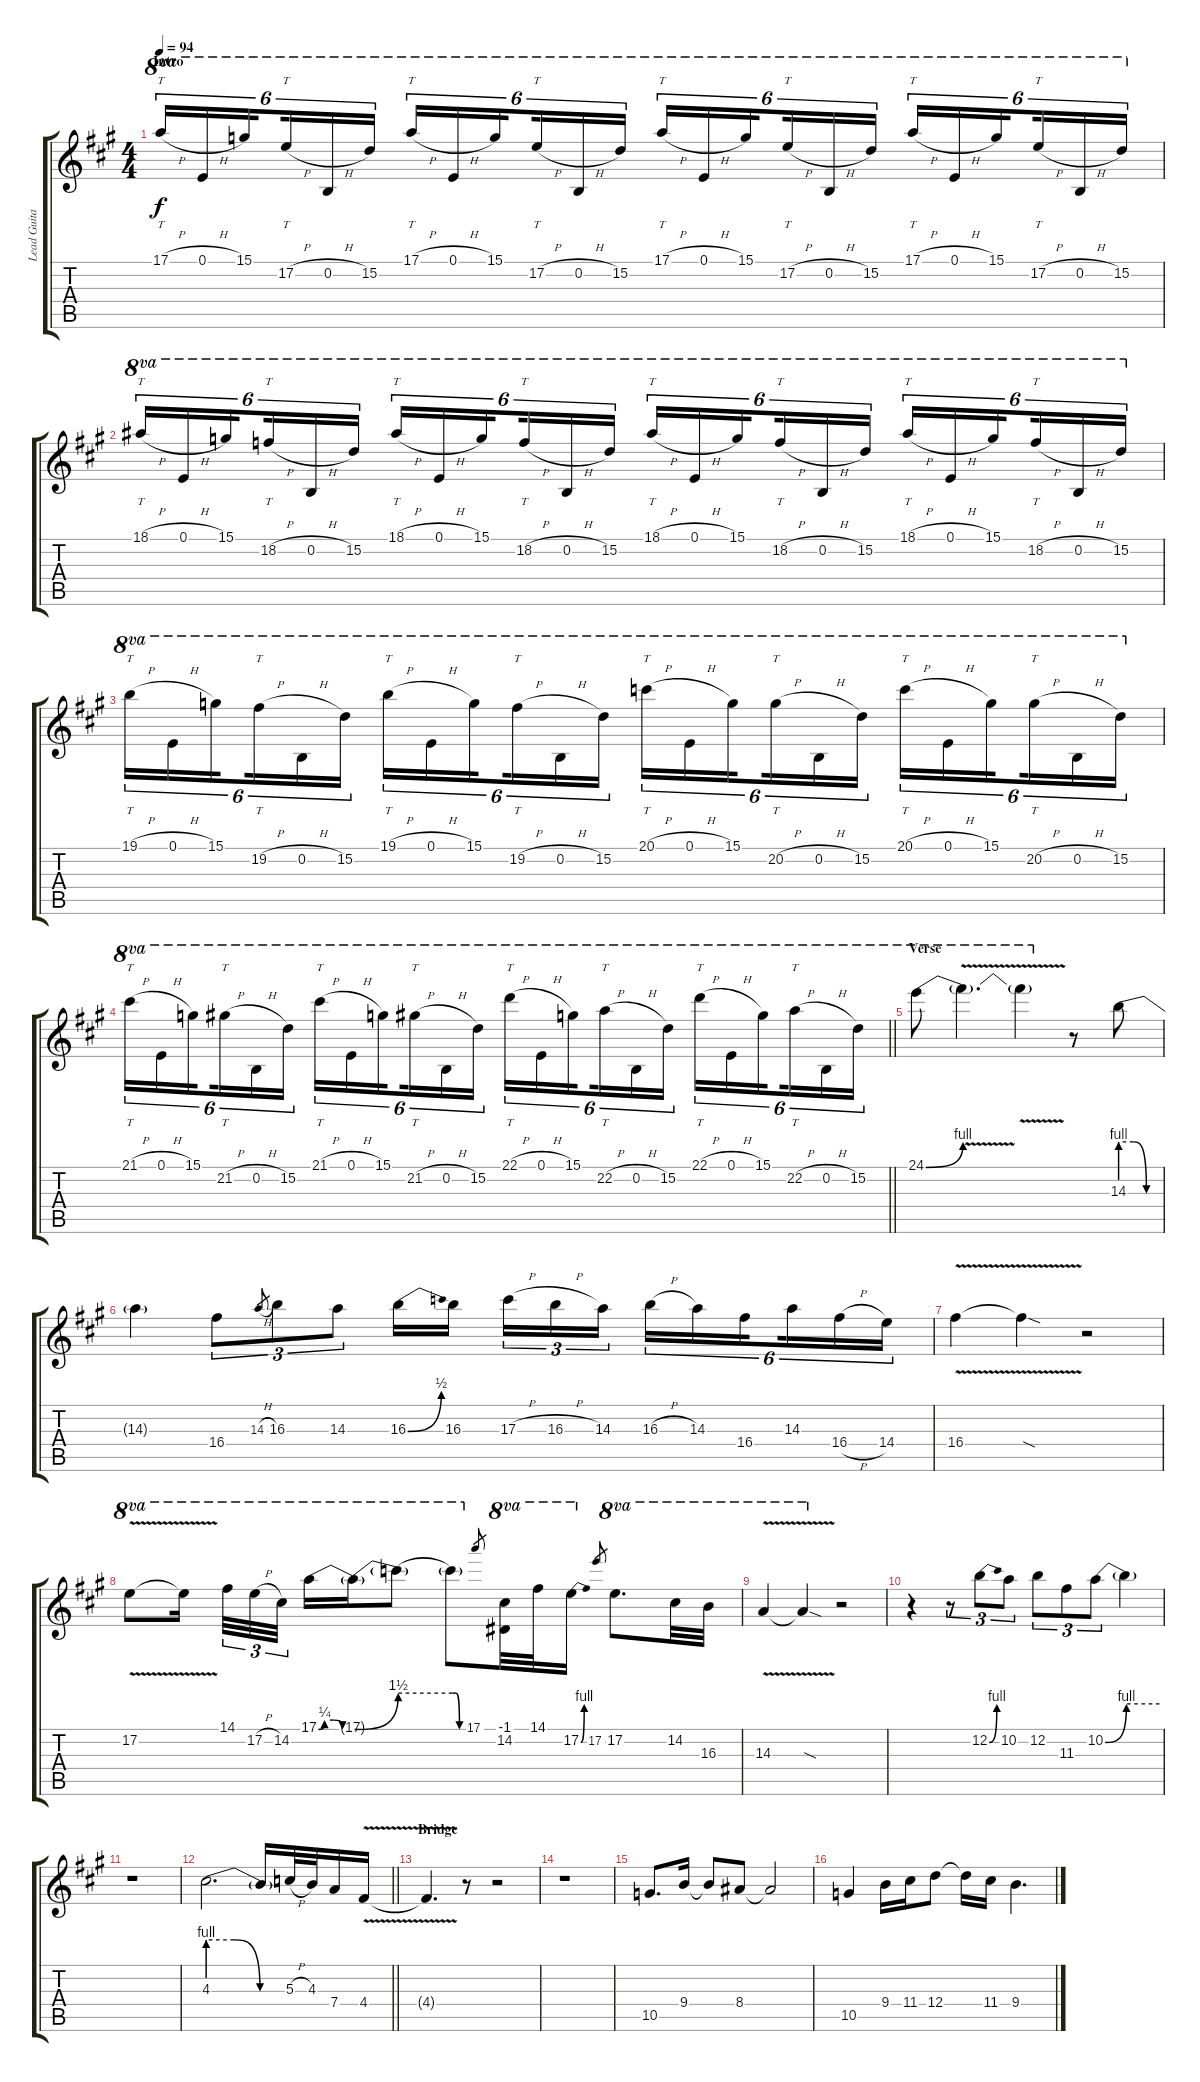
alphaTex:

\track ("Lead Guitar(D.Mustaine)" "Lead Guita") {instrument distortionguitar}
\staff {score tabs}
\tuning (E4 B3 G3 D3 A2 E2) {hide}
\ts (4 4)
\section ("" "Intro")
\tempo 94
\clef g2
\ks a
17.1{h}.16{tt tu (6 4) ot 8va dy f instrument distortionguitar} 0.1{h}.16{tu (6 4) ot 8va} 15.1.16{tu (6 4) ot 8va beam splitsecondary} 17.2{h}.16{tt tu (6 4) ot 8va} 0.2{h}.16{tu (6 4) ot 8va} 15.2.16{tu (6 4) ot 8va} 17.1{h}.16{tt tu (6 4) ot 8va} 0.1{h}.16{tu (6 4) ot 8va} 15.1.16{tu (6 4) ot 8va beam splitsecondary} 17.2{h}.16{tt tu (6 4) ot 8va} 0.2{h}.16{tu (6 4) ot 8va} 15.2.16{tu (6 4) ot 8va} 17.1{h}.16{tt tu (6 4) ot 8va} 0.1{h}.16{tu (6 4) ot 8va} 15.1.16{tu (6 4) ot 8va beam splitsecondary} 17.2{h}.16{tt tu (6 4) ot 8va} 0.2{h}.16{tu (6 4) ot 8va} 15.2.16{tu (6 4) ot 8va} 17.1{h}.16{tt tu (6 4) ot 8va} 0.1{h}.16{tu (6 4) ot 8va} 15.1.16{tu (6 4) ot 8va beam splitsecondary} 17.2{h}.16{tt tu (6 4) ot 8va} 0.2{h}.16{tu (6 4) ot 8va} 15.2.16{tu (6 4) ot 8va} |
18.1{h}.16{tt tu (6 4) ot 8va} 0.1{h}.16{tu (6 4) ot 8va} 15.1.16{tu (6 4) ot 8va beam splitsecondary} 18.2{h}.16{tt tu (6 4) ot 8va} 0.2{h}.16{tu (6 4) ot 8va} 15.2.16{tu (6 4) ot 8va} 18.1{h}.16{tt tu (6 4) ot 8va} 0.1{h}.16{tu (6 4) ot 8va} 15.1.16{tu (6 4) ot 8va beam splitsecondary} 18.2{h}.16{tt tu (6 4) ot 8va} 0.2{h}.16{tu (6 4) ot 8va} 15.2.16{tu (6 4) ot 8va} 18.1{h}.16{tt tu (6 4) ot 8va} 0.1{h}.16{tu (6 4) ot 8va} 15.1.16{tu (6 4) ot 8va beam splitsecondary} 18.2{h}.16{tt tu (6 4) ot 8va} 0.2{h}.16{tu (6 4) ot 8va} 15.2.16{tu (6 4) ot 8va} 18.1{h}.16{tt tu (6 4) ot 8va} 0.1{h}.16{tu (6 4) ot 8va} 15.1.16{tu (6 4) ot 8va beam splitsecondary} 18.2{h}.16{tt tu (6 4) ot 8va} 0.2{h}.16{tu (6 4) ot 8va} 15.2.16{tu (6 4) ot 8va} |
19.1{h}.16{tt tu (6 4) ot 8va} 0.1{h}.16{tu (6 4) ot 8va} 15.1.16{tu (6 4) ot 8va beam splitsecondary} 19.2{h}.16{tt tu (6 4) ot 8va} 0.2{h}.16{tu (6 4) ot 8va} 15.2.16{tu (6 4) ot 8va} 19.1{h}.16{tt tu (6 4) ot 8va} 0.1{h}.16{tu (6 4) ot 8va} 15.1.16{tu (6 4) ot 8va beam splitsecondary} 19.2{h}.16{tt tu (6 4) ot 8va} 0.2{h}.16{tu (6 4) ot 8va} 15.2.16{tu (6 4) ot 8va} 20.1{h}.16{tt tu (6 4) ot 8va} 0.1{h}.16{tu (6 4) ot 8va} 15.1.16{tu (6 4) ot 8va beam splitsecondary} 20.2{h}.16{tt tu (6 4) ot 8va} 0.2{h}.16{tu (6 4) ot 8va} 15.2.16{tu (6 4) ot 8va} 20.1{h}.16{tt tu (6 4) ot 8va} 0.1{h}.16{tu (6 4) ot 8va} 15.1.16{tu (6 4) ot 8va beam splitsecondary} 20.2{h}.16{tt tu (6 4) ot 8va} 0.2{h}.16{tu (6 4) ot 8va} 15.2.16{tu (6 4) ot 8va} |
\barLineRight lightlight
21.1{h}.16{tt tu (6 4) ot 8va} 0.1{h}.16{tu (6 4) ot 8va} 15.1.16{tu (6 4) ot 8va beam splitsecondary} 21.2{h}.16{tt tu (6 4) ot 8va} 0.2{h}.16{tu (6 4) ot 8va} 15.2.16{tu (6 4) ot 8va} 21.1{h}.16{tt tu (6 4) ot 8va} 0.1{h}.16{tu (6 4) ot 8va} 15.1.16{tu (6 4) ot 8va beam splitsecondary} 21.2{h}.16{tt tu (6 4) ot 8va} 0.2{h}.16{tu (6 4) ot 8va} 15.2.16{tu (6 4) ot 8va} 22.1{h}.16{tt tu (6 4) ot 8va} 0.1{h}.16{tu (6 4) ot 8va} 15.1.16{tu (6 4) ot 8va beam splitsecondary} 22.2{h}.16{tt tu (6 4) ot 8va} 0.2{h}.16{tu (6 4) ot 8va} 15.2.16{tu (6 4) ot 8va} 22.1{h}.16{tt tu (6 4) ot 8va} 0.1{h}.16{tu (6 4) ot 8va} 15.1.16{tu (6 4) ot 8va beam splitsecondary} 22.2{h}.16{tt tu (6 4) ot 8va} 0.2{h}.16{tu (6 4) ot 8va} 15.2.16{tu (6 4) ot 8va} |
\section ("" "Verse")
24.1{be (bend 0 0 60 4)}.8{ot 8va} 24.1{v t}.4{d ot 8va} 24.1{v t}.4{ot 8va} r.8 14.3{be (custom 0 4 20 4 40 0 60 0)}.8 |
14.3{t}.4 16.4.8{tu (3 2)} 14.3{h}.8{gr} 16.3.8{tu (3 2)} 14.3.8{tu (3 2)} 16.3{be (bend 0 0 60 2)}.16 16.3.16{beam splitsecondary} 17.3{h}.16{tu (3 2)} 16.3{h}.16{tu (3 2)} 14.3.16{tu (3 2)} 16.3{h}.16{tu (6 4)} 14.3.16{tu (6 4)} 16.4.16{tu (6 4) beam splitsecondary} 14.3.16{tu (6 4)} 16.4{h}.16{tu (6 4)} 14.4.16{tu (6 4)} |
16.4{v}.4 16.4{sod t}.4 r.2 |
17.2{v}.8{ot 8va} 17.2{v t}.16{ot 8va beam splitsecondary} 14.1.32{tu (3 2) ot 8va} 17.2{h}.32{tu (3 2) ot 8va} 14.2.32{tu (3 2) ot 8va} 17.1{be (custom 0 0 10 1 25 1 40 0 60 0)}.16{ot 8va} 17.1{be (bend 0 0 60 6) t}.16{ot 8va} 17.1{be (hold 0 6 60 6) t}.8{ot 8va} 17.1{be (custom 0 6 20 6 40 0 60 0) t}.8{ot 8va} 17.1.8{gr} (-1.1 14.2).32{ot 8va} 14.1.32{ot 8va} 17.2{be (bend 0 0 60 4)}.16{ot 8va} 17.2.8{gr} 17.2.8{d ot 8va} 14.2.32{ot 8va} 16.3.32{ot 8va} |
14.3{v}.4{ot 8va} 14.3{sod t}.4{ot 8va} r.2 |
r.4 r.8{tu (3 2)} 12.2{be (bend 0 0 60 4)}.8{tu (3 2)} 10.2.8{tu (3 2)} 12.2.8{tu (3 2)} 11.3.8{tu (3 2)} 10.2{be (bend 0 0 60 4)}.8{tu (3 2)} 10.2{be (hold 0 4 60 4) t}.4 |
r.1 |
\barLineRight lightlight
4.3{be (custom 0 4 20 4 40 0 60 0)}.2{d} 4.3{t}.16 5.3{h}.32 4.3.32 7.4.16 4.4{v}.16 |
\section ("" "Bridge")
4.4{v t}.4{d} r.8 r.2 |
r.1 |
10.5.8{d} 9.4.16 9.4{t}.8 8.4.8 8.4{t}.2 |
10.5.4 9.4.16 11.4.16 12.4.8 12.4{t}.16 11.4.16 9.4.4{d}
